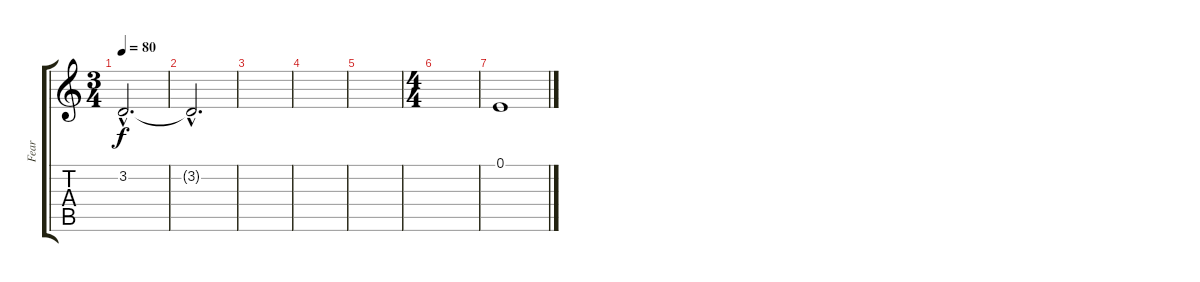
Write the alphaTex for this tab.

\track ("Fear" "Fear") {instrument choiraahs}
\staff {score tabs}
\tuning (E4 B3 G3 D3 A2 E2) {hide}
\ts (3 4)
\tempo 80
\clef g2
\ks c
3.2{hac t}.2{d dy f} |
3.2{hac t}.2{d} |
|
|
|
\ts (4 4)
|
0.1.1
